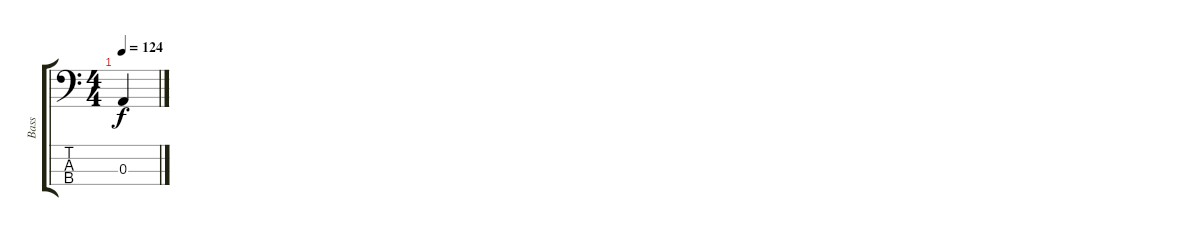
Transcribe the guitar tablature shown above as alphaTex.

\track ("Bass" "Bass") {instrument electricbasspick}
\staff {score tabs}
\tuning (G2 D2 A1 E1) {hide}
\ts (4 4)
\tempo 124
\clef f4
\ks c
0.3.4{dy f}
